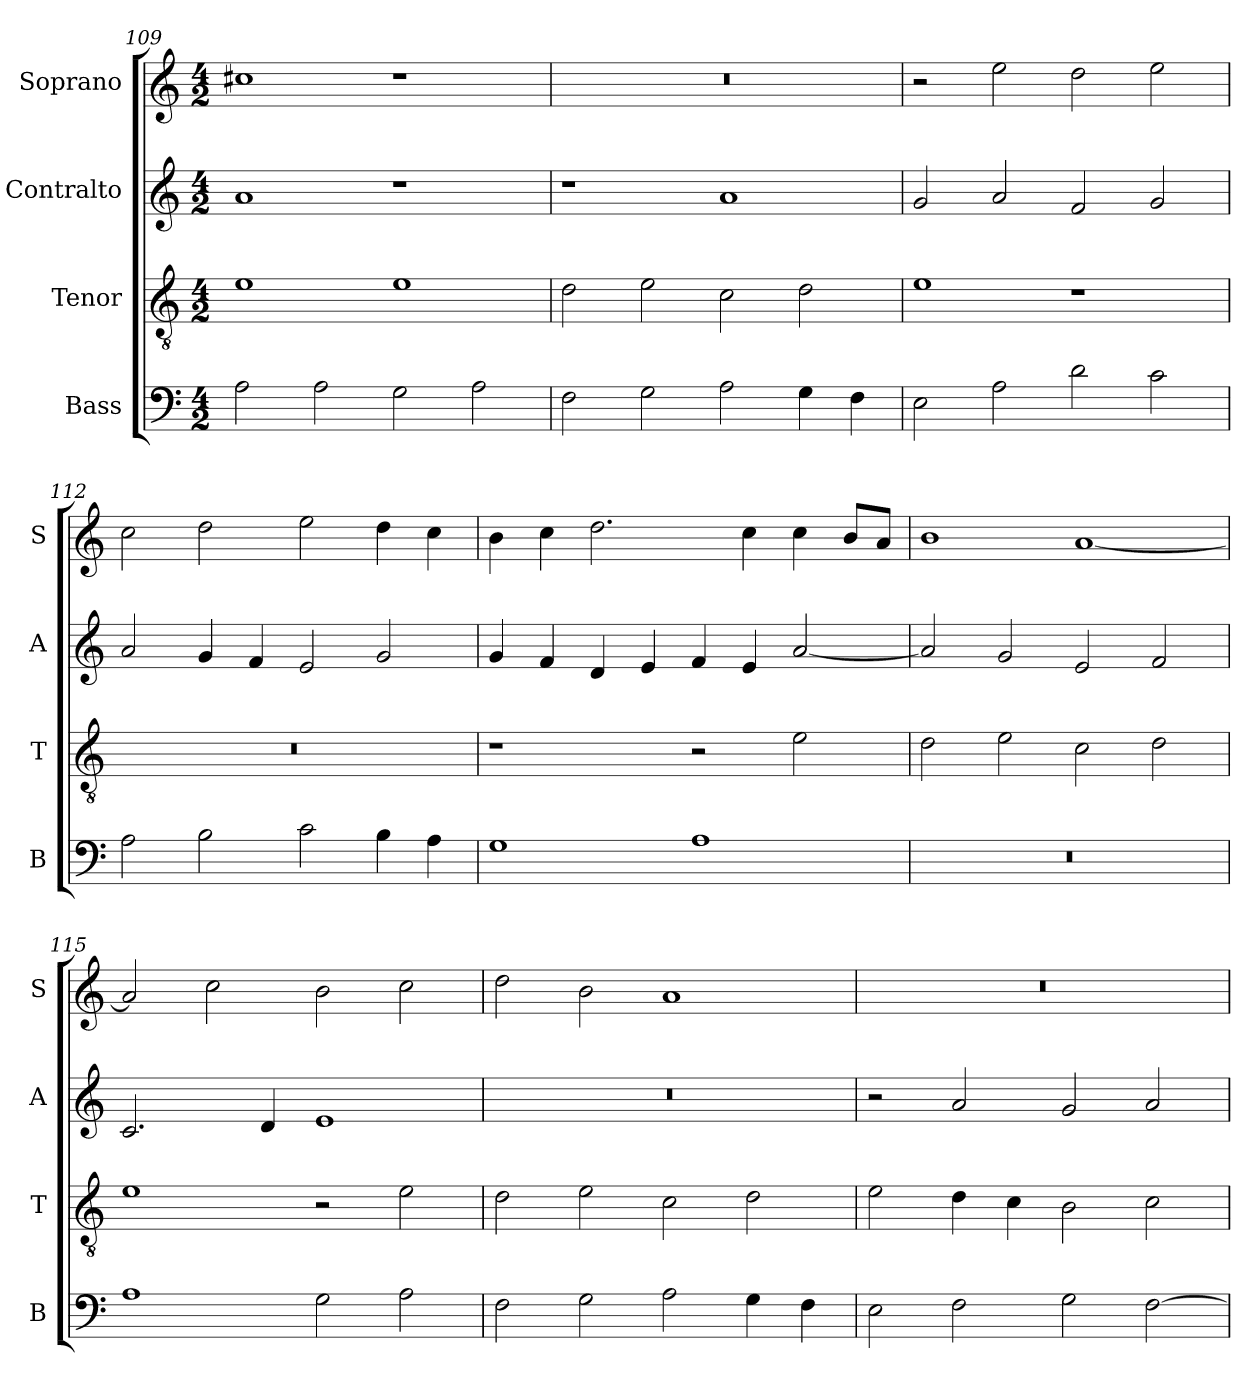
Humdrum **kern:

**kern	**kern	**kern	**kern
*part4	*part3	*part2	*part1
*staff4	*staff3	*staff2	*staff1
*I"Bass	*I"Tenor	*I"Contralto	*I"Soprano
*I'B	*I'T	*I'A	*I'S
*clefF4	*clefGv2	*clefG2	*clefG2
*k[]	*k[]	*k[]	*k[]
*A:aeo	*A:aeo	*A:aeo	*A:aeo
*M4/2	*M4/2	*M4/2	*M4/2
=109	=109	=109	=109
2A	1e	1a	1cc#X
2A	.	.	.
2G	1e	1r	1r
2A	.	.	.
=110	=110	=110	=110
2F	2d	1r	0r
2G	2e	.	.
2A	2c	1a	.
4G	2d	.	.
4F	.	.	.
=111	=111	=111	=111
2E	1e	2g	2r
2A	.	2a	2ee
2d	1r	2f	2dd
2c	.	2g	2ee
=112	=112	=112	=112
2A	0r	2a	2cc
2B	.	4g	2dd
.	.	4f	.
2c	.	2e	2ee
4B	.	2g	4dd
4A	.	.	4cc
=113	=113	=113	=113
1G	1r	4g	4b
.	.	4f	4cc
.	.	4d	2.dd
.	.	4e	.
1A	2r	4f	.
.	.	4e	4cc
.	2e	[2a	4cc
.	.	.	8b/L
.	.	.	8a/J
=114	=114	=114	=114
0r	2d	2a]	1b
.	2e	2g	.
.	2c	2e	[1a
.	2d	2f	.
=115	=115	=115	=115
1A	1e	2.c	2a]
.	.	.	2cc
.	.	4d	.
2G	2r	1e	2b
2A	2e	.	2cc
=116	=116	=116	=116
2F	2d	0r	2dd
2G	2e	.	2b
2A	2c	.	1a
4G	2d	.	.
4F	.	.	.
=117	=117	=117	=117
2E	2e	2r	0r
2F	4d	2a	.
.	4c	.	.
2G	2B	2g	.
[2F	2c	2a	.
=	=	=	=
*-	*-	*-	*-
